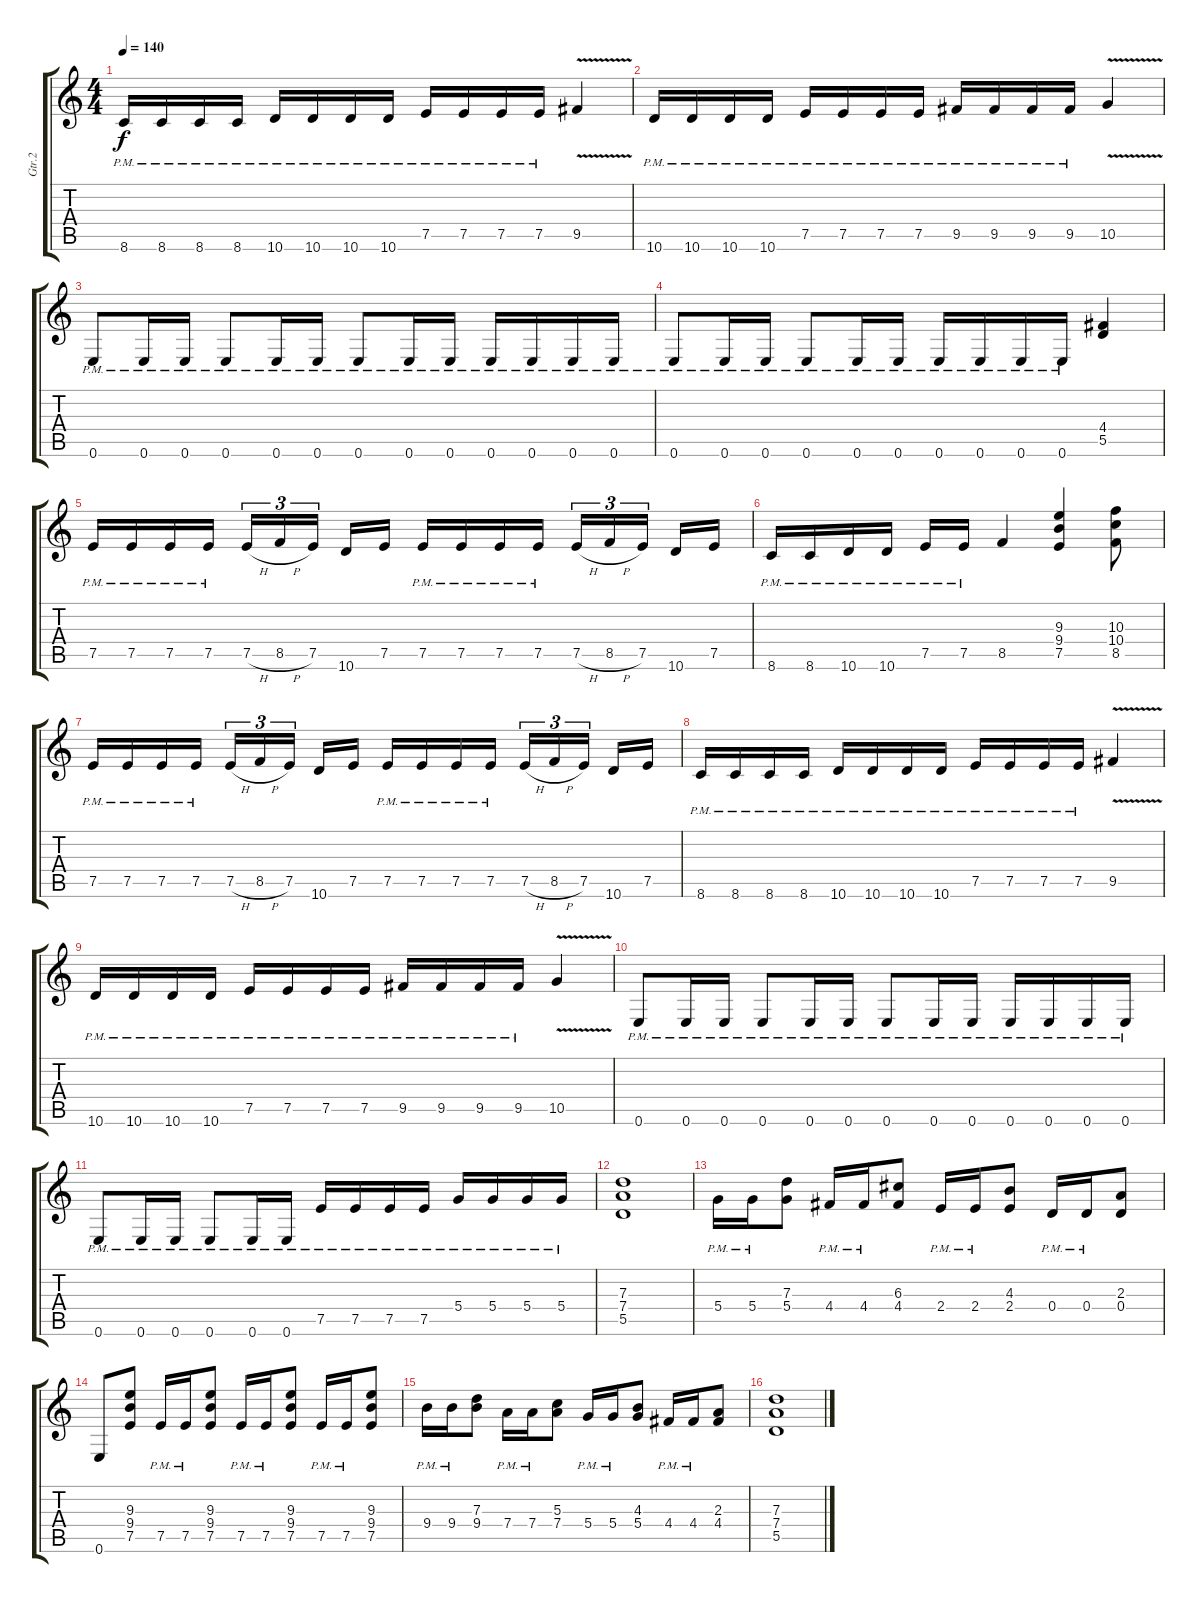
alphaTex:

\track ("Gtr.2" "Gtr.2") {instrument overdrivenguitar}
\staff {score tabs}
\tuning (E4 B3 G3 D3 A2 E2) {hide}
\ts (4 4)
\tempo 140
\clef g2
\ks c
8.6{pm}.16{dy f} 8.6{pm}.16 8.6{pm}.16 8.6{pm}.16 10.6{pm}.16 10.6{pm}.16 10.6{pm}.16 10.6{pm}.16 7.5{pm}.16 7.5{pm}.16 7.5{pm}.16 7.5{pm}.16 9.5{v}.4 |
10.6{pm}.16 10.6{pm}.16 10.6{pm}.16 10.6{pm}.16 7.5{pm}.16 7.5{pm}.16 7.5{pm}.16 7.5{pm}.16 9.5{pm}.16 9.5{pm}.16 9.5{pm}.16 9.5{pm}.16 10.5{v}.4 |
0.6{pm}.8 0.6{pm}.16 0.6{pm}.16 0.6{pm}.8 0.6{pm}.16 0.6{pm}.16 0.6{pm}.8 0.6{pm}.16 0.6{pm}.16 0.6{pm}.16 0.6{pm}.16 0.6{pm}.16 0.6{pm}.16 |
0.6{pm}.8 0.6{pm}.16 0.6{pm}.16 0.6{pm}.8 0.6{pm}.16 0.6{pm}.16 0.6{pm}.16 0.6{pm}.16 0.6{pm}.16 0.6{pm}.16 (4.4 5.5).4 |
7.5{pm}.16 7.5{pm}.16 7.5{pm}.16 7.5{pm}.16 7.5{h}.16{tu (3 2)} 8.5{h}.16{tu (3 2)} 7.5.16{tu (3 2)} 10.6.16 7.5.16 7.5{pm}.16 7.5{pm}.16 7.5{pm}.16 7.5{pm}.16 7.5{h}.16{tu (3 2)} 8.5{h}.16{tu (3 2)} 7.5.16{tu (3 2)} 10.6.16 7.5.16 |
8.6{pm}.16 8.6{pm}.16 10.6{pm}.16 10.6{pm}.16 7.5{pm}.16 7.5{pm}.16 8.5.4 (9.3 9.4 7.5).4 (10.3 10.4 8.5).8 |
7.5{pm}.16 7.5{pm}.16 7.5{pm}.16 7.5{pm}.16 7.5{h}.16{tu (3 2)} 8.5{h}.16{tu (3 2)} 7.5.16{tu (3 2)} 10.6.16 7.5.16 7.5{pm}.16 7.5{pm}.16 7.5{pm}.16 7.5{pm}.16 7.5{h}.16{tu (3 2)} 8.5{h}.16{tu (3 2)} 7.5.16{tu (3 2)} 10.6.16 7.5.16 |
8.6{pm}.16 8.6{pm}.16 8.6{pm}.16 8.6{pm}.16 10.6{pm}.16 10.6{pm}.16 10.6{pm}.16 10.6{pm}.16 7.5{pm}.16 7.5{pm}.16 7.5{pm}.16 7.5{pm}.16 9.5{v}.4 |
10.6{pm}.16 10.6{pm}.16 10.6{pm}.16 10.6{pm}.16 7.5{pm}.16 7.5{pm}.16 7.5{pm}.16 7.5{pm}.16 9.5{pm}.16 9.5{pm}.16 9.5{pm}.16 9.5{pm}.16 10.5{v}.4 |
0.6{pm}.8 0.6{pm}.16 0.6{pm}.16 0.6{pm}.8 0.6{pm}.16 0.6{pm}.16 0.6{pm}.8 0.6{pm}.16 0.6{pm}.16 0.6{pm}.16 0.6{pm}.16 0.6{pm}.16 0.6{pm}.16 |
0.6{pm}.8 0.6{pm}.16 0.6{pm}.16 0.6{pm}.8 0.6{pm}.16 0.6{pm}.16 7.5{pm}.16 7.5{pm}.16 7.5{pm}.16 7.5{pm}.16 5.4{pm}.16 5.4{pm}.16 5.4{pm}.16 5.4{pm}.16 |
(7.3 7.4 5.5).1 |
5.4{pm}.16 5.4{pm}.16 (7.3 5.4).8 4.4{pm}.16 4.4{pm}.16 (6.3 4.4).8 2.4{pm}.16 2.4{pm}.16 (4.3 2.4).8 0.4{pm}.16 0.4{pm}.16 (2.3 0.4).8 |
0.6.8 (9.3 9.4 7.5).8 7.5{pm}.16 7.5{pm}.16 (9.3 9.4 7.5).8 7.5{pm}.16 7.5{pm}.16 (9.3 9.4 7.5).8 7.5{pm}.16 7.5{pm}.16 (9.3 9.4 7.5).8 |
9.4{pm}.16 9.4{pm}.16 (7.3 9.4).8 7.4{pm}.16 7.4{pm}.16 (5.3 7.4).8 5.4{pm}.16 5.4{pm}.16 (4.3 5.4).8 4.4{pm}.16 4.4{pm}.16 (2.3 4.4).8 |
(7.3 7.4 5.5).1
